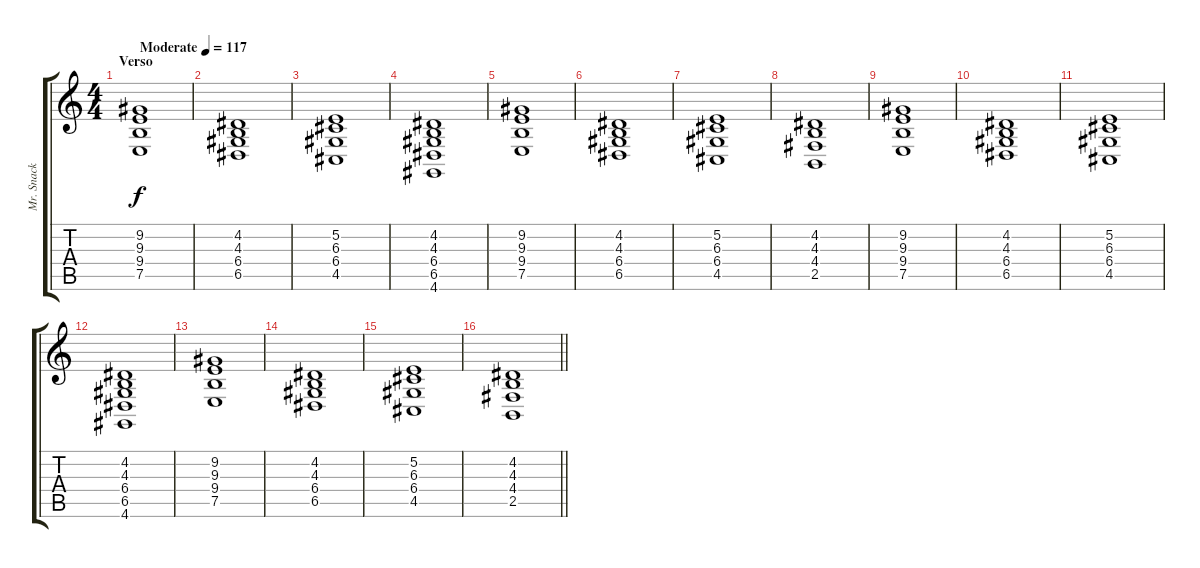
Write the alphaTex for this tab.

\track ("Mr. Snack" "Mr. Snack") {instrument pad1newage}
\staff {score tabs}
\tuning (E4 B3 G3 D3 A2 E2) {hide}
\ts (4 4)
\section ("" "Verso")
\tempo (117 "Moderate")
\clef g2
\ks c
(9.2 9.3 9.4 7.5).1{dy f instrument pad1newage} |
(4.2 4.3 6.4 6.5).1 |
(5.2 6.3 6.4 4.5).1 |
(4.2 4.3 6.4 6.5 4.6).1 |
(9.2 9.3 9.4 7.5).1 |
(4.2 4.3 6.4 6.5).1 |
(5.2 6.3 6.4 4.5).1 |
(4.2 4.3 4.4 2.5).1 |
(9.2 9.3 9.4 7.5).1 |
(4.2 4.3 6.4 6.5).1 |
(5.2 6.3 6.4 4.5).1 |
(4.2 4.3 6.4 6.5 4.6).1 |
(9.2 9.3 9.4 7.5).1 |
(4.2 4.3 6.4 6.5).1 |
(5.2 6.3 6.4 4.5).1 |
\barLineRight lightlight
(4.2 4.3 4.4 2.5).1
